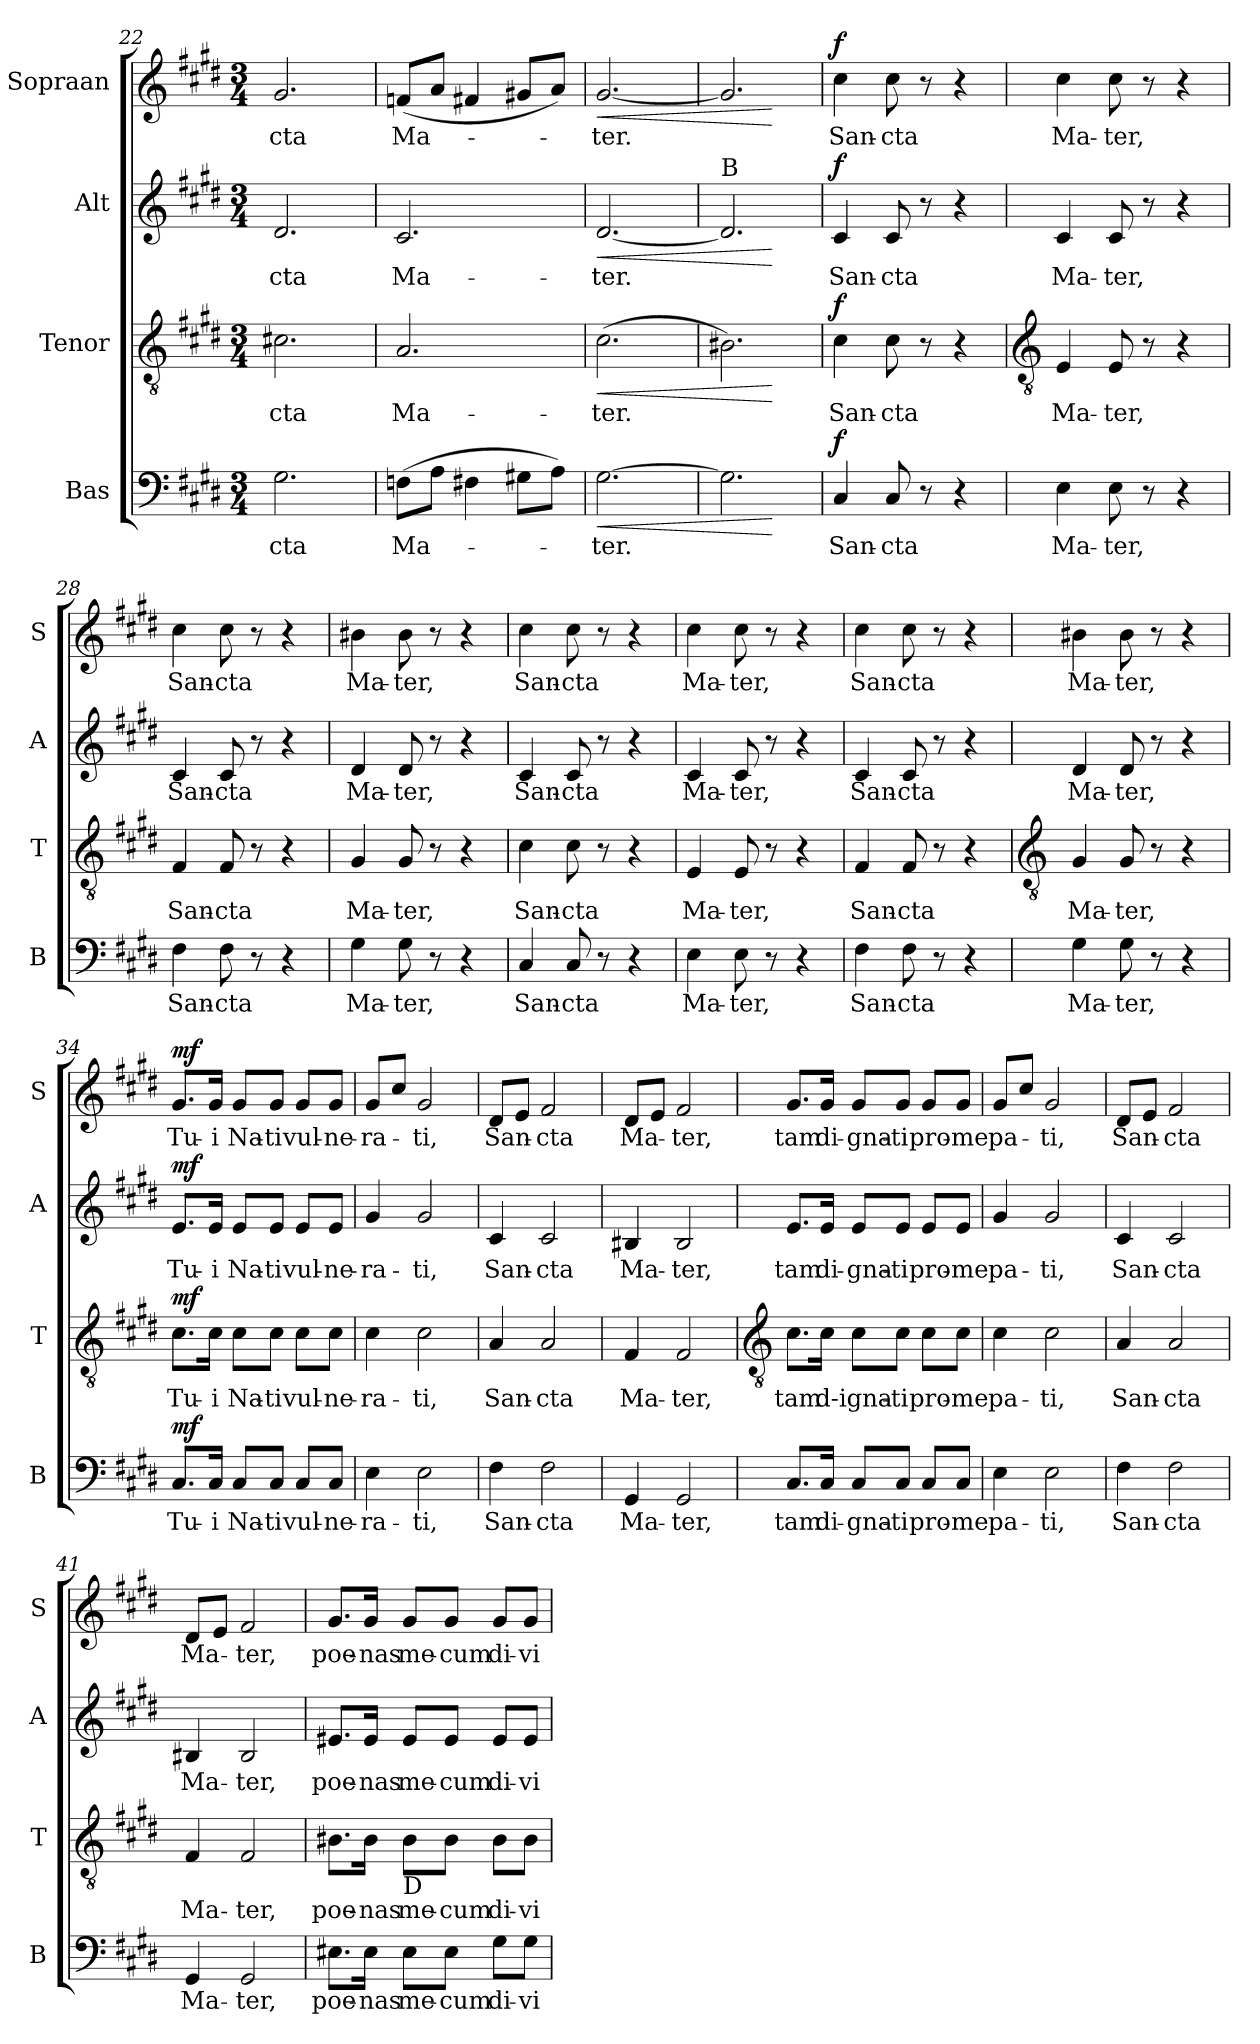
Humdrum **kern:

**kern	**text	**dynam	**kern	**text	**dynam	**kern	**text	**dynam	**kern	**text	**dynam
*part4	*part4	*part4	*part3	*part3	*part3	*part2	*part2	*part2	*part1	*part1	*part1
*staff4	*staff4	*staff4	*staff3	*staff3	*staff3	*staff2	*staff2	*staff2	*staff1	*staff1	*staff1
*I"Bas	*	*	*I"Tenor	*	*	*I"Alt	*	*	*I"Sopraan	*	*
*I'B	*	*	*I'T	*	*	*I'A	*	*	*I'S	*	*
*clefF4	*	*	*clefGv2	*	*	*clefG2	*	*	*clefG2	*	*
*k[f#c#g#d#]	*	*	*k[f#c#g#d#]	*	*	*k[f#c#g#d#]	*	*	*k[f#c#g#d#]	*	*
*E:	*	*	*E:	*	*	*E:	*	*	*E:	*	*
*M3/4	*	*	*M3/4	*	*	*M3/4	*	*	*M3/4	*	*
=22	=22	=22	=22	=22	=22	=22	=22	=22	=22	=22	=22
!	!LO:LY:b	!	!	!LO:LY:b	!	!	!LO:LY:b	!	!	!LO:LY:b	!
2.G#\	-cta	.	2.c#X\	-cta	.	2.d#/	-cta	.	2.g#/	-cta	.
=23	=23	=23	=23	=23	=23	=23	=23	=23	=23	=23	=23
!	!LO:LY:b	!	!	!LO:LY:b	!	!	!LO:LY:b	!	!	!LO:LY:b	!
(>8Fn\L	Ma-	.	2.A/	Ma-	.	2.c#/	Ma-	.	(<8fn/L	Ma-	.
8A\J	.	.	.	.	.	.	.	.	8a/J	.	.
4F#X\	.	.	.	.	.	.	.	.	4f#X/	.	.
8G#X\L	.	.	.	.	.	.	.	.	8g#X/L	.	.
8A\J)	.	.	.	.	.	.	.	.	8a/J)	.	.
=24	=24	=24	=24	=24	=24	=24	=24	=24	=24	=24	=24
!	!LO:LY:b	!LO:HP:b	!	!LO:LY:b	!LO:HP:b	!	!LO:LY:b	!LO:HP:b	!	!LO:LY:b	!LO:HP:b
[2.G#\	-ter.	<	(>2.c#\	-ter.	<	[2.d#/	-ter.	<	[2.g#/	-ter.	<
=25	=25	=25	=25	=25	=25	=25	=25	=25	=25	=25	=25
!	!	!	!	!	!	!LO:TX:a:t=B	!	!	!	!	!
2.G#\]	.	.	2.B#X\)	.	.	2.d#/]	.	.	2.g#/]	.	.
.	.	[	.	.	[	.	.	[	.	.	[
=26	=26	=26	=26	=26	=26	=26	=26	=26	=26	=26	=26
!	!LO:LY:b	!LO:DY:a	!	!LO:LY:b	!LO:DY:a	!	!LO:LY:b	!LO:DY:a	!	!LO:LY:b	!LO:DY:a
4C#/	San-	f	4c#\	San-	f	4c#/	San-	f	4cc#\	San-	f
!	!LO:LY:b	!	!	!LO:LY:b	!	!	!LO:LY:b	!	!	!LO:LY:b	!
8C#/	-cta	.	8c#\	-cta	.	8c#/	-cta	.	8cc#\	-cta	.
8r	.	.	8r	.	.	8r	.	.	8r	.	.
4r	.	.	4r	.	.	4r	.	.	4r	.	.
!!LO:LB:g=z
=27	=27	=27	=27	=27	=27	=27	=27	=27	=27	=27	=27
*	*	*	*clefGv2	*	*	*	*	*	*	*	*
!	!LO:LY:b	!	!	!LO:LY:b	!	!	!LO:LY:b	!	!	!LO:LY:b	!
4E\	Ma-	.	4E/	Ma-	.	4c#/	Ma-	.	4cc#\	Ma-	.
!	!LO:LY:b	!	!	!LO:LY:b	!	!	!LO:LY:b	!	!	!LO:LY:b	!
8E\	-ter,	.	8E/	-ter,	.	8c#/	-ter,	.	8cc#\	-ter,	.
8r	.	.	8r	.	.	8r	.	.	8r	.	.
4r	.	.	4r	.	.	4r	.	.	4r	.	.
=28	=28	=28	=28	=28	=28	=28	=28	=28	=28	=28	=28
!	!LO:LY:b	!	!	!LO:LY:b	!	!	!LO:LY:b	!	!	!LO:LY:b	!
4F#\	San-	.	4F#/	San-	.	4c#/	San-	.	4cc#\	San-	.
!	!LO:LY:b	!	!	!LO:LY:b	!	!	!LO:LY:b	!	!	!LO:LY:b	!
8F#\	-cta	.	8F#/	-cta	.	8c#/	-cta	.	8cc#\	-cta	.
8r	.	.	8r	.	.	8r	.	.	8r	.	.
4r	.	.	4r	.	.	4r	.	.	4r	.	.
=29	=29	=29	=29	=29	=29	=29	=29	=29	=29	=29	=29
!	!LO:LY:b	!	!	!LO:LY:b	!	!	!LO:LY:b	!	!	!LO:LY:b	!
4G#\	Ma-	.	4G#/	Ma-	.	4d#/	Ma-	.	4b#X\	Ma-	.
!	!LO:LY:b	!	!	!LO:LY:b	!	!	!LO:LY:b	!	!	!LO:LY:b	!
8G#\	-ter,	.	8G#/	-ter,	.	8d#/	-ter,	.	8b#\	-ter,	.
8r	.	.	8r	.	.	8r	.	.	8r	.	.
4r	.	.	4r	.	.	4r	.	.	4r	.	.
=30	=30	=30	=30	=30	=30	=30	=30	=30	=30	=30	=30
!	!LO:LY:b	!	!	!LO:LY:b	!	!	!LO:LY:b	!	!	!LO:LY:b	!
4C#/	San-	.	4c#\	San-	.	4c#/	San-	.	4cc#\	San-	.
!	!LO:LY:b	!	!	!LO:LY:b	!	!	!LO:LY:b	!	!	!LO:LY:b	!
8C#/	-cta	.	8c#\	-cta	.	8c#/	-cta	.	8cc#\	-cta	.
8r	.	.	8r	.	.	8r	.	.	8r	.	.
4r	.	.	4r	.	.	4r	.	.	4r	.	.
=31	=31	=31	=31	=31	=31	=31	=31	=31	=31	=31	=31
!	!LO:LY:b	!	!	!LO:LY:b	!	!	!LO:LY:b	!	!	!LO:LY:b	!
4E\	Ma-	.	4E/	Ma-	.	4c#/	Ma-	.	4cc#\	Ma-	.
!	!LO:LY:b	!	!	!LO:LY:b	!	!	!LO:LY:b	!	!	!LO:LY:b	!
8E\	-ter,	.	8E/	-ter,	.	8c#/	-ter,	.	8cc#\	-ter,	.
8r	.	.	8r	.	.	8r	.	.	8r	.	.
4r	.	.	4r	.	.	4r	.	.	4r	.	.
=32	=32	=32	=32	=32	=32	=32	=32	=32	=32	=32	=32
!	!LO:LY:b	!	!	!LO:LY:b	!	!	!LO:LY:b	!	!	!LO:LY:b	!
4F#\	San-	.	4F#/	San-	.	4c#/	San-	.	4cc#\	San-	.
!	!LO:LY:b	!	!	!LO:LY:b	!	!	!LO:LY:b	!	!	!LO:LY:b	!
8F#\	-cta	.	8F#/	-cta	.	8c#/	-cta	.	8cc#\	-cta	.
8r	.	.	8r	.	.	8r	.	.	8r	.	.
4r	.	.	4r	.	.	4r	.	.	4r	.	.
!!LO:LB:g=z
=33	=33	=33	=33	=33	=33	=33	=33	=33	=33	=33	=33
*	*	*	*clefGv2	*	*	*	*	*	*	*	*
!	!LO:LY:b	!	!	!LO:LY:b	!	!	!LO:LY:b	!	!	!LO:LY:b	!
4G#\	Ma-	.	4G#/	Ma-	.	4d#/	Ma-	.	4b#X\	Ma-	.
!	!LO:LY:b	!	!	!LO:LY:b	!	!	!LO:LY:b	!	!	!LO:LY:b	!
8G#\	-ter,	.	8G#/	-ter,	.	8d#/	-ter,	.	8b#\	-ter,	.
8r	.	.	8r	.	.	8r	.	.	8r	.	.
4r	.	.	4r	.	.	4r	.	.	4r	.	.
=34	=34	=34	=34	=34	=34	=34	=34	=34	=34	=34	=34
!	!LO:LY:b	!LO:DY:a	!	!LO:LY:b	!LO:DY:a	!	!LO:LY:b	!LO:DY:a	!	!LO:LY:b	!LO:DY:a
8.C#/L	Tu-	mf	8.c#\L	Tu-	mf	8.e/L	Tu-	mf	8.g#/L	Tu-	mf
!	!LO:LY:b	!	!	!LO:LY:b	!	!	!LO:LY:b	!	!	!LO:LY:b	!
16C#/J	-i	.	16c#\J	-i	.	16e/J	-i	.	16g#/J	-i	.
!	!LO:LY:b	!	!	!LO:LY:b	!	!	!LO:LY:b	!	!	!LO:LY:b	!
8C#/L	Na-	.	8c#\L	Na-	.	8e/L	Na-	.	8g#/L	Na-	.
!	!LO:LY:b	!	!	!LO:LY:b	!	!	!LO:LY:b	!	!	!LO:LY:b	!
8C#/J	-ti	.	8c#\J	-ti	.	8e/J	-ti	.	8g#/J	-ti	.
!	!LO:LY:b	!	!	!LO:LY:b	!	!	!LO:LY:b	!	!	!LO:LY:b	!
8C#/L	vul-	.	8c#\L	vul-	.	8e/L	vul-	.	8g#/L	vul-	.
!	!LO:LY:b	!	!	!LO:LY:b	!	!	!LO:LY:b	!	!	!LO:LY:b	!
8C#/J	-ne-	.	8c#\J	-ne-	.	8e/J	-ne-	.	8g#/J	-ne-	.
=35	=35	=35	=35	=35	=35	=35	=35	=35	=35	=35	=35
!	!LO:LY:b	!	!	!LO:LY:b	!	!	!LO:LY:b	!	!	!LO:LY:b	!
4E\	-ra-	.	4c#\	-ra-	.	4g#/	-ra-	.	8g#/L	-ra-	.
.	.	.	.	.	.	.	.	.	8cc#/J	.	.
!	!LO:LY:b	!	!	!LO:LY:b	!	!	!LO:LY:b	!	!	!LO:LY:b	!
2E\	-ti,	.	2c#\	-ti,	.	2g#/	-ti,	.	2g#/	-ti,	.
=36	=36	=36	=36	=36	=36	=36	=36	=36	=36	=36	=36
!	!LO:LY:b	!	!	!LO:LY:b	!	!	!LO:LY:b	!	!	!LO:LY:b	!
4F#\	San-	.	4A/	San-	.	4c#/	San-	.	8d#/L	San-	.
.	.	.	.	.	.	.	.	.	8e/J	.	.
!	!LO:LY:b	!	!	!LO:LY:b	!	!	!LO:LY:b	!	!	!LO:LY:b	!
2F#\	-cta	.	2A/	-cta	.	2c#/	-cta	.	2f#/	-cta	.
=37	=37	=37	=37	=37	=37	=37	=37	=37	=37	=37	=37
!	!LO:LY:b	!	!	!LO:LY:b	!	!	!LO:LY:b	!	!	!LO:LY:b	!
4GG#/	Ma-	.	4F#/	Ma-	.	4B#X/	Ma-	.	8d#/L	Ma-	.
.	.	.	.	.	.	.	.	.	8e/J	.	.
!	!LO:LY:b	!	!	!LO:LY:b	!	!	!LO:LY:b	!	!	!LO:LY:b	!
2GG#/	-ter,	.	2F#/	-ter,	.	2B#/	-ter,	.	2f#/	-ter,	.
!!LO:LB:g=z
=38	=38	=38	=38	=38	=38	=38	=38	=38	=38	=38	=38
*	*	*	*clefGv2	*	*	*	*	*	*	*	*
!	!LO:LY:b	!	!	!LO:LY:b	!	!	!LO:LY:b	!	!	!LO:LY:b	!
8.C#/L	tam	.	8.c#\L	tam	.	8.e/L	tam	.	8.g#/L	tam	.
!	!LO:LY:b	!	!	!LO:LY:b	!	!	!LO:LY:b	!	!	!LO:LY:b	!
16C#/J	di-	.	16c#\J	d-i	.	16e/J	di-	.	16g#/J	di-	.
!	!LO:LY:b	!	!	!LO:LY:b	!	!	!LO:LY:b	!	!	!LO:LY:b	!
8C#/L	-gna-	.	8c#\L	gna-	.	8e/L	-gna-	.	8g#/L	-gna-	.
!	!LO:LY:b	!	!	!LO:LY:b	!	!	!LO:LY:b	!	!	!LO:LY:b	!
8C#/J	-ti	.	8c#\J	-ti	.	8e/J	-ti	.	8g#/J	-ti	.
!	!LO:LY:b	!	!	!LO:LY:b	!	!	!LO:LY:b	!	!	!LO:LY:b	!
8C#/L	pro-	.	8c#\L	pro-	.	8e/L	pro-	.	8g#/L	pro-	.
!	!LO:LY:b	!	!	!LO:LY:b	!	!	!LO:LY:b	!	!	!LO:LY:b	!
8C#/J	-me	.	8c#\J	-me	.	8e/J	-me	.	8g#/J	-me	.
=39	=39	=39	=39	=39	=39	=39	=39	=39	=39	=39	=39
!	!LO:LY:b	!	!	!LO:LY:b	!	!	!LO:LY:b	!	!	!LO:LY:b	!
4E\	pa-	.	4c#\	pa-	.	4g#/	pa-	.	8g#/L	pa-	.
.	.	.	.	.	.	.	.	.	8cc#/J	.	.
!	!LO:LY:b	!	!	!LO:LY:b	!	!	!LO:LY:b	!	!	!LO:LY:b	!
2E\	-ti,	.	2c#\	-ti,	.	2g#/	-ti,	.	2g#/	-ti,	.
=40	=40	=40	=40	=40	=40	=40	=40	=40	=40	=40	=40
!	!LO:LY:b	!	!	!LO:LY:b	!	!	!LO:LY:b	!	!	!LO:LY:b	!
4F#\	San-	.	4A/	San-	.	4c#/	San-	.	8d#/L	San-	.
.	.	.	.	.	.	.	.	.	8e/J	.	.
!	!LO:LY:b	!	!	!LO:LY:b	!	!	!LO:LY:b	!	!	!LO:LY:b	!
2F#\	-cta	.	2A/	-cta	.	2c#/	-cta	.	2f#/	-cta	.
=41	=41	=41	=41	=41	=41	=41	=41	=41	=41	=41	=41
!	!LO:LY:b	!	!	!LO:LY:b	!	!	!LO:LY:b	!	!	!LO:LY:b	!
4GG#/	Ma-	.	4F#/	Ma-	.	4B#X/	Ma-	.	8d#/L	Ma-	.
.	.	.	.	.	.	.	.	.	8e/J	.	.
!	!LO:LY:b	!	!	!LO:LY:b	!	!	!LO:LY:b	!	!	!LO:LY:b	!
2GG#/	-ter,	.	2F#/	-ter,	.	2B#/	-ter,	.	2f#/	-ter,	.
=42	=42	=42	=42	=42	=42	=42	=42	=42	=42	=42	=42
!	!LO:LY:b	!	!	!LO:LY:b	!	!	!LO:LY:b	!	!	!LO:LY:b	!
8.E#X\L	poe-	.	8.B#X\L	poe-	.	8.e#X/L	poe-	.	8.g#/L	poe-	.
!	!LO:LY:b	!	!	!LO:LY:b	!	!	!LO:LY:b	!	!	!LO:LY:b	!
16E#\J	-nas	.	16B#\J	-nas	.	16e#/J	-nas	.	16g#/J	-nas	.
!	!	!	!LO:TX:b:t=D	!	!	!	!	!	!	!	!
!	!LO:LY:b	!	!	!LO:LY:b	!	!	!LO:LY:b	!	!	!LO:LY:b	!
8E#\L	me-	.	8B#\L	me-	.	8e#/L	me-	.	8g#/L	me-	.
!	!LO:LY:b	!	!	!LO:LY:b	!	!	!LO:LY:b	!	!	!LO:LY:b	!
8E#\J	-cum	.	8B#\J	-cum	.	8e#/J	-cum	.	8g#/J	-cum	.
!	!LO:LY:b	!	!	!LO:LY:b	!	!	!LO:LY:b	!	!	!LO:LY:b	!
8G#\L	di-	.	8B#\L	di-	.	8e#/L	di-	.	8g#/L	di-	.
!	!LO:LY:b	!	!	!LO:LY:b	!	!	!LO:LY:b	!	!	!LO:LY:b	!
8G#\J	-vi-	.	8B#\J	-vi-	.	8e#/J	-vi-	.	8g#/J	-vi-	.
=	=	=	=	=	=	=	=	=	=	=	=
*-	*-	*-	*-	*-	*-	*-	*-	*-	*-	*-	*-
